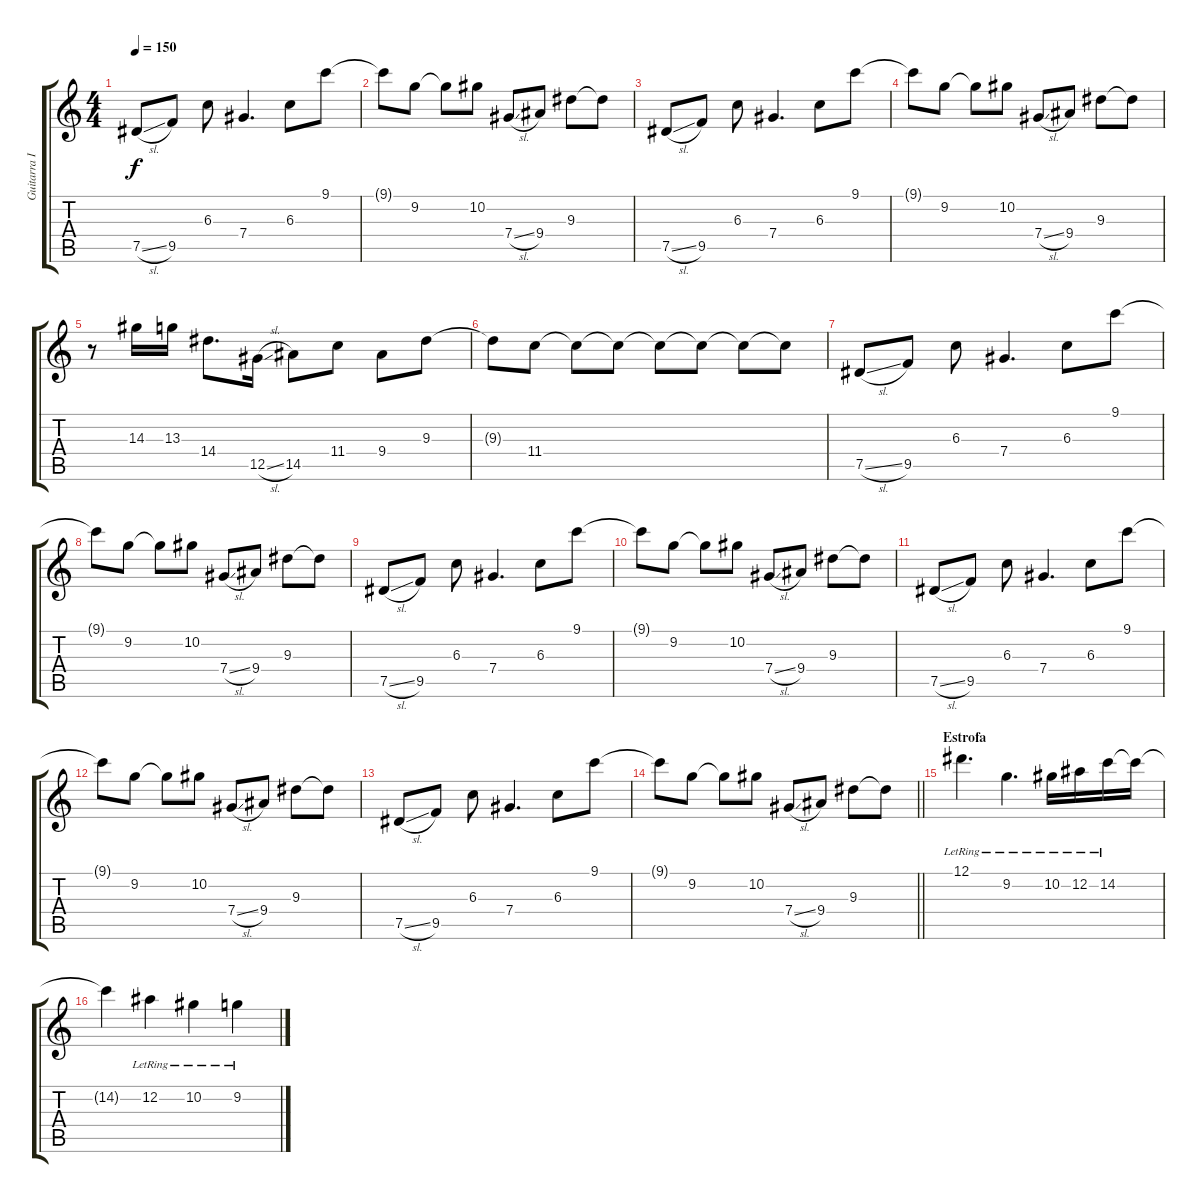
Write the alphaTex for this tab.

\track ("Guitarra I" "Guitarra I") {instrument distortionguitar}
\staff {score tabs}
\tuning (Eb4 Bb3 Gb3 Db3 Ab2 Db2) {hide}
\ts (4 4)
\tempo 150
\clef g2
\ks c
7.5{sl}.8{dy f} 9.5.8 6.3.8 7.4.4{d} 6.3.8 9.1.8 |
9.1{t}.8 9.2.8 9.2{t}.8 10.2.8 7.4{sl}.8 9.4.8 9.3.8 9.3{t}.8 |
7.5{sl}.8 9.5.8 6.3.8 7.4.4{d} 6.3.8 9.1.8 |
9.1{t}.8 9.2.8 9.2{t}.8 10.2.8 7.4{sl}.8 9.4.8 9.3.8 9.3{t}.8 |
r.8 14.3.16 13.3.16 14.4.8{d} 12.5{sl}.16 14.5.8 11.4.8 9.4.8 9.3.8 |
9.3{t}.8 11.4.8 11.4{t}.8 11.4{t}.8 11.4{t}.8 11.4{t}.8 11.4{t}.8 11.4{t}.8 |
7.5{sl}.8 9.5.8 6.3.8 7.4.4{d} 6.3.8 9.1.8 |
9.1{t}.8 9.2.8 9.2{t}.8 10.2.8 7.4{sl}.8 9.4.8 9.3.8 9.3{t}.8 |
7.5{sl}.8 9.5.8 6.3.8 7.4.4{d} 6.3.8 9.1.8 |
9.1{t}.8 9.2.8 9.2{t}.8 10.2.8 7.4{sl}.8 9.4.8 9.3.8 9.3{t}.8 |
7.5{sl}.8 9.5.8 6.3.8 7.4.4{d} 6.3.8 9.1.8 |
9.1{t}.8 9.2.8 9.2{t}.8 10.2.8 7.4{sl}.8 9.4.8 9.3.8 9.3{t}.8 |
7.5{sl}.8 9.5.8 6.3.8 7.4.4{d} 6.3.8 9.1.8 |
\barLineRight lightlight
9.1{t}.8 9.2.8 9.2{t}.8 10.2.8 7.4{sl}.8 9.4.8 9.3.8 9.3{t}.8 |
\section ("" "Estrofa")
12.1{lr}.4{d} 9.2{lr}.4{d} 10.2{lr}.16 12.2{lr}.16 14.2{lr}.16 14.2{t}.16 |
14.2{t}.4 12.2{lr}.4 10.2{lr}.4 9.2{lr}.4
